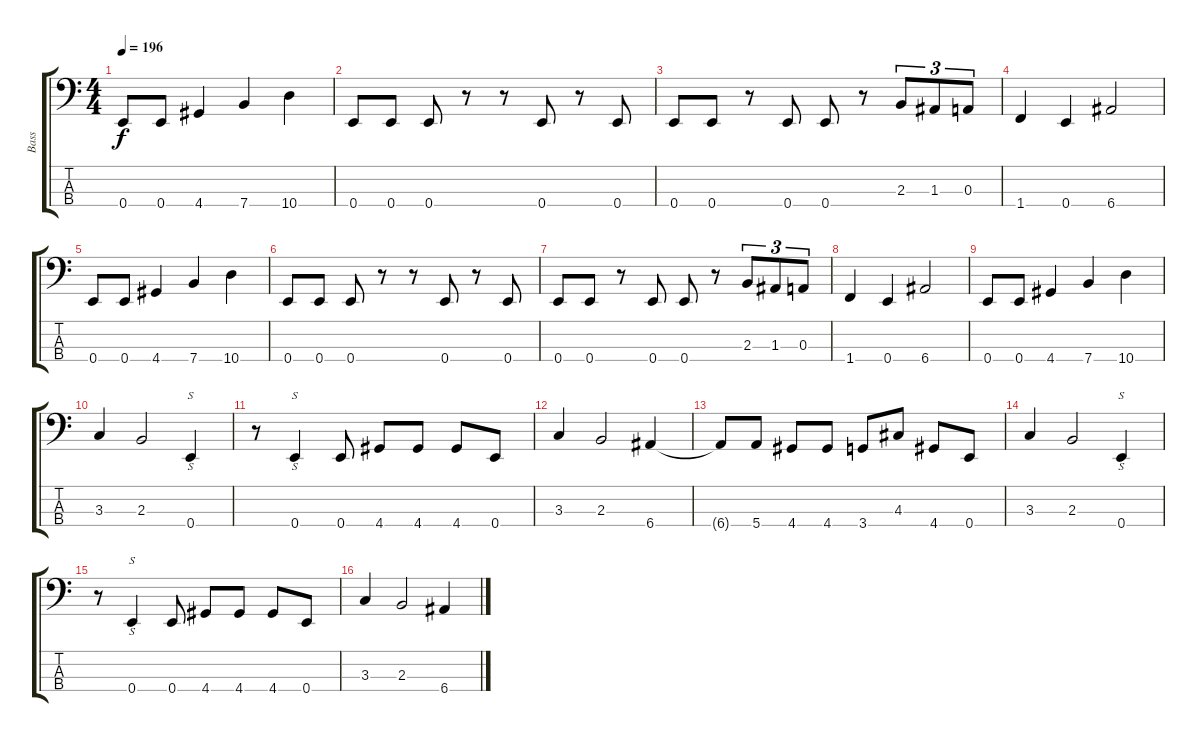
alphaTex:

\track ("Bass" "Bass") {instrument electricbassfinger}
\staff {score tabs}
\tuning (G2 D2 A1 E1) {hide}
\ts (4 4)
\tempo 196
\clef f4
\ks c
0.4.8{dy f} 0.4.8 4.4.4 7.4.4 10.4.4 |
0.4.8 0.4.8 0.4.8 r.8 r.8 0.4.8 r.8 0.4.8 |
0.4.8 0.4.8 r.8 0.4.8 0.4.8 r.8 2.3.8{tu (3 2)} 1.3.8{tu (3 2)} 0.3.8{tu (3 2)} |
1.4.4 0.4.4 6.4.2 |
0.4.8 0.4.8 4.4.4 7.4.4 10.4.4 |
0.4.8 0.4.8 0.4.8 r.8 r.8 0.4.8 r.8 0.4.8 |
0.4.8 0.4.8 r.8 0.4.8 0.4.8 r.8 2.3.8{tu (3 2)} 1.3.8{tu (3 2)} 0.3.8{tu (3 2)} |
1.4.4 0.4.4 6.4.2 |
0.4.8 0.4.8 4.4.4 7.4.4 10.4.4 |
3.3.4 2.3.2 0.4.4{s instrument slapbass2} |
r.8 0.4.4{s} 0.4.8{instrument electricbassfinger} 4.4.8 4.4.8 4.4.8 0.4.8 |
3.3.4 2.3.2 6.4.4 |
6.4{t}.8 5.4.8 4.4.8 4.4.8 3.4.8 4.3.8 4.4.8 0.4.8 |
3.3.4 2.3.2 0.4.4{s instrument slapbass2} |
r.8 0.4.4{s} 0.4.8{instrument electricbassfinger} 4.4.8 4.4.8 4.4.8 0.4.8 |
3.3.4 2.3.2 6.4.4
